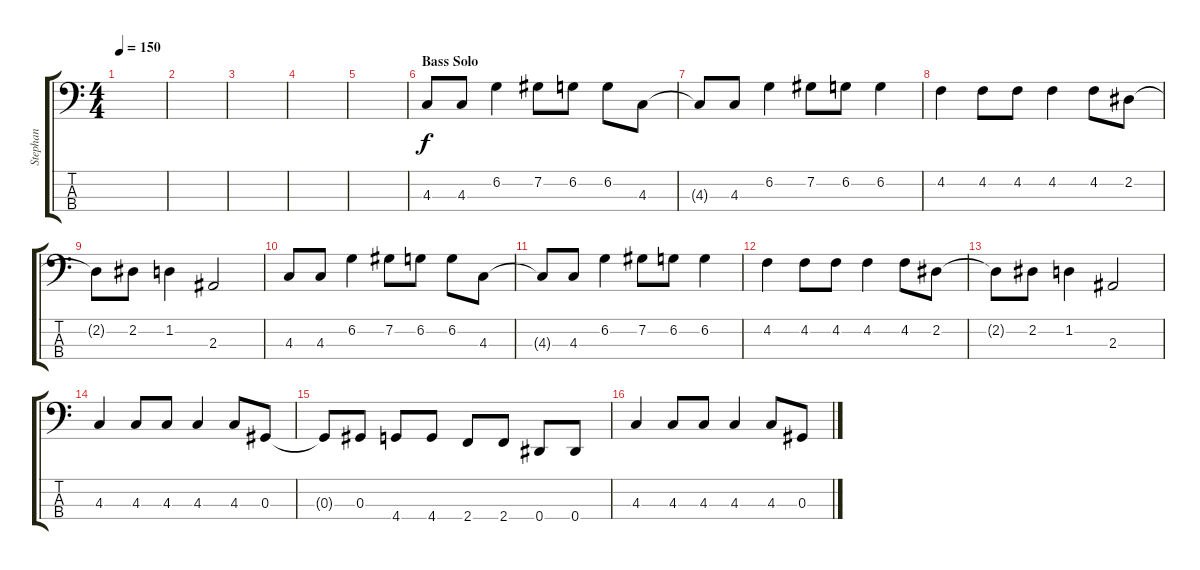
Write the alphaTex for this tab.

\track ("Stephan" "Stephan") {instrument electricbassfinger}
\staff {score tabs}
\tuning (Gb2 Db2 Ab1 Eb1) {hide}
\ts (4 4)
\tempo 150
\clef f4
\ks c
|
|
|
|
|
\section ("" "Bass Solo")
4.3.8{dy f} 4.3.8 6.2.4 7.2.8 6.2.8 6.2.8 4.3.8 |
4.3{t}.8 4.3.8 6.2.4 7.2.8 6.2.8 6.2.4 |
4.2.4 4.2.8 4.2.8 4.2.4 4.2.8 2.2.8 |
2.2{t}.8 2.2.8 1.2.4 2.3.2 |
4.3.8 4.3.8 6.2.4 7.2.8 6.2.8 6.2.8 4.3.8 |
4.3{t}.8 4.3.8 6.2.4 7.2.8 6.2.8 6.2.4 |
4.2.4 4.2.8 4.2.8 4.2.4 4.2.8 2.2.8 |
2.2{t}.8 2.2.8 1.2.4 2.3.2 |
4.3.4 4.3.8 4.3.8 4.3.4 4.3.8 0.3.8 |
0.3{t}.8 0.3.8 4.4.8 4.4.8 2.4.8 2.4.8 0.4.8 0.4.8 |
4.3.4 4.3.8 4.3.8 4.3.4 4.3.8 0.3.8
